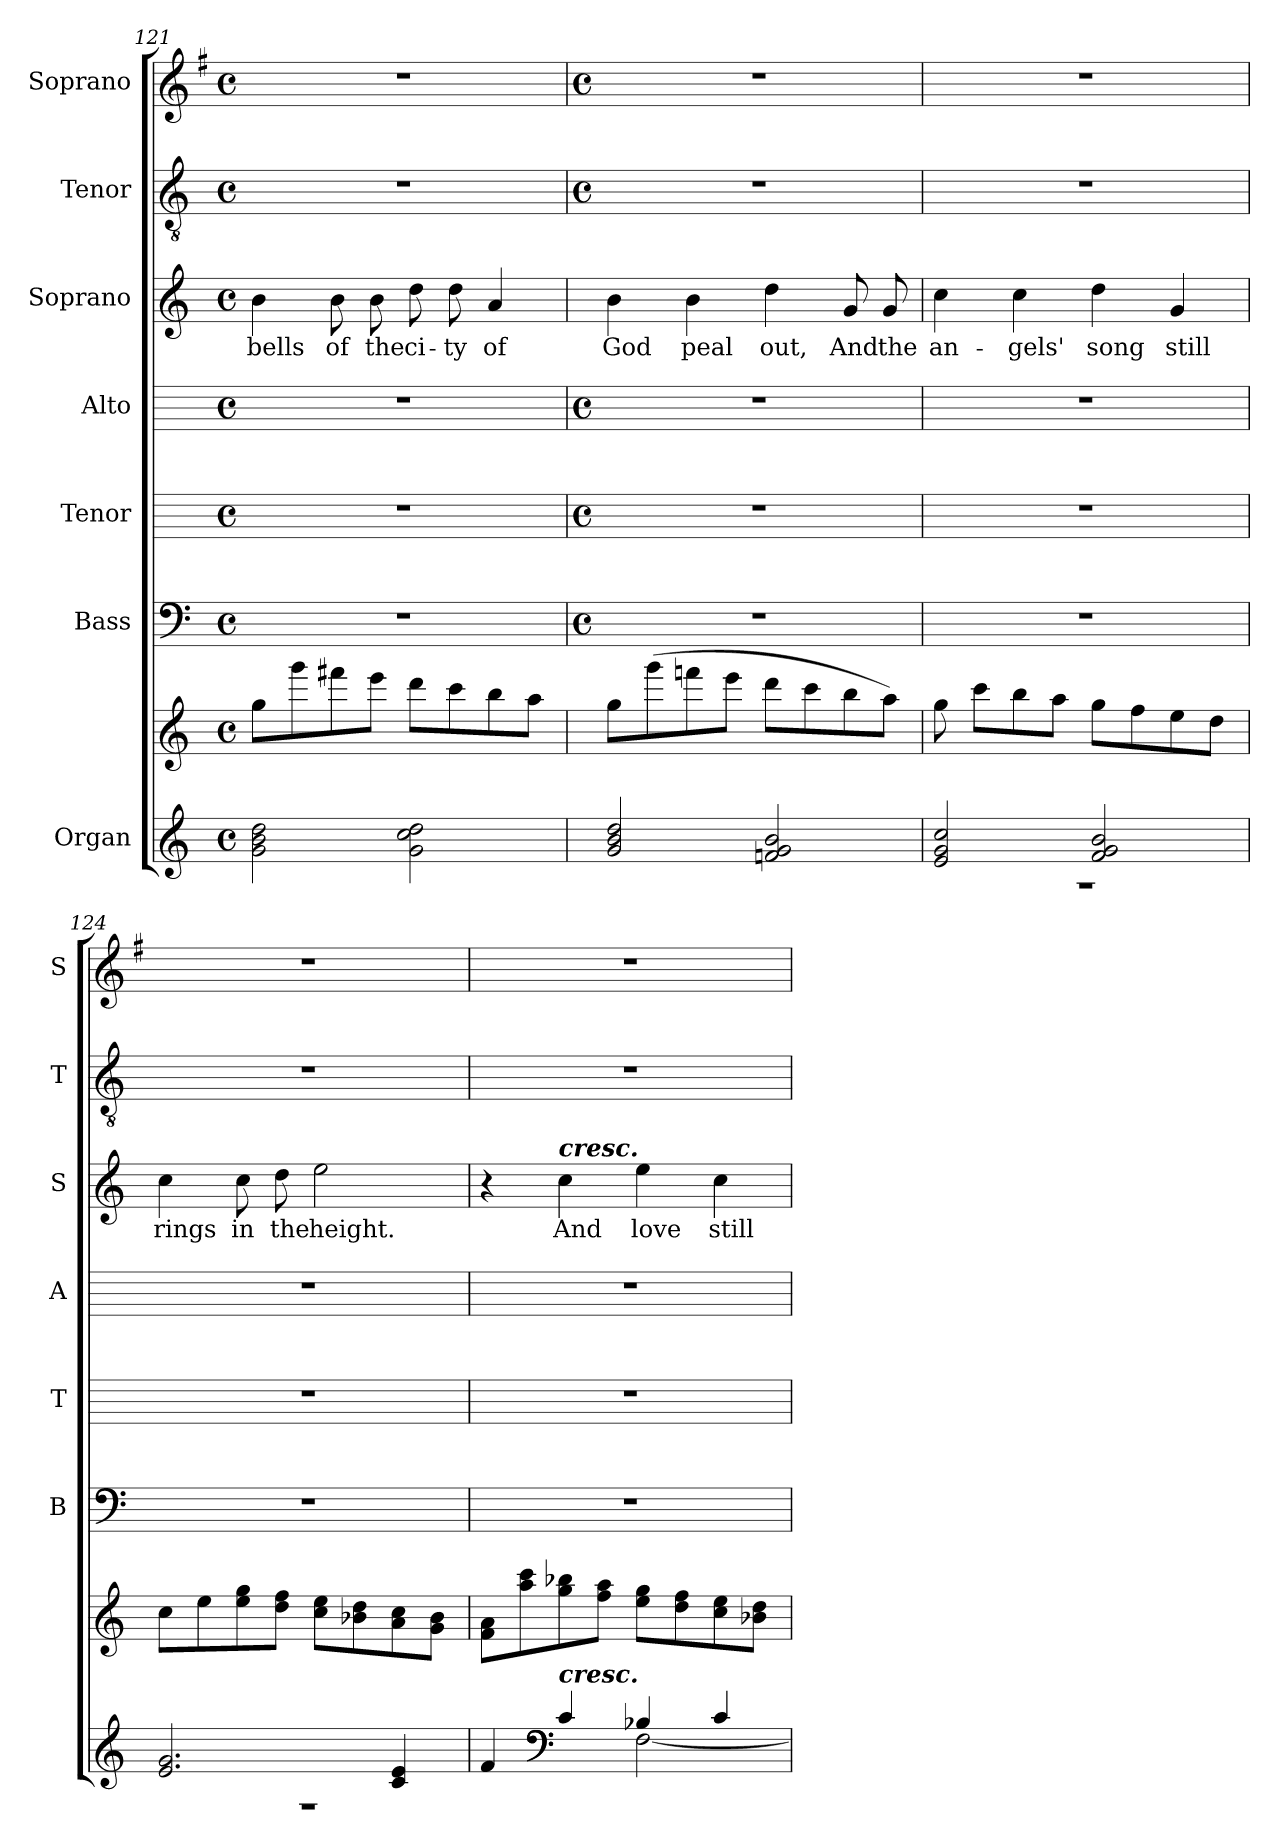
**kern	**kern	**kern	**kern	**kern	**kern	**text	**kern	**kern
*part7	*part7	*part6	*part5	*part4	*part3	*part3	*part2	*part1
*staff8	*staff7	*staff6	*staff5	*staff4	*staff3	*staff3	*staff2	*staff1
*I"Organ	*	*I"Bass	*I"Tenor	*I"Alto	*I"Soprano	*	*I"Tenor	*I"Soprano
*	*	*I'B	*I'T	*I'A	*I'S	*	*I'T	*I'S
*clefG2	*clefG2	*clefF4	*	*	*clefG2	*	*clefGv2	*clefG2
*k[]	*k[]	*k[]	*	*	*k[]	*	*k[]	*k[f#]
*C:	*C:	*C:	*	*	*C:	*	*C:	*G:
*M4/4	*M4/4	*M4/4	*M4/4	*M4/4	*M4/4	*	*M4/4	*M4/4
*met(c)	*met(c)	*met(c)	*met(c)	*met(c)	*met(c)	*	*met(c)	*met(c)
=121	=121	=121	=121	=121	=121	=121	=121	=121
!	!	!	!	!	!	!LO:LY:b	!	!
2g 2b 2dd	8ggL	1r	1r	1r	4b	bells	1r	1r
.	8ggg	.	.	.	.	.	.	.
!	!	!	!	!	!	!LO:LY:b	!	!
.	8fff#X	.	.	.	8b	of	.	.
!	!	!	!	!	!	!LO:LY:b	!	!
.	8eeeJ	.	.	.	8b	the	.	.
!	!	!	!	!	!	!LO:LY:b	!	!
2g 2cc 2dd	8dddL	.	.	.	8dd	ci-	.	.
!	!	!	!	!	!	!LO:LY:b	!	!
.	8ccc	.	.	.	8dd	-ty	.	.
!	!	!	!	!	!	!LO:LY:b	!	!
.	8bb	.	.	.	4a	of	.	.
.	8aaJ	.	.	.	.	.	.	.
!!LO:LB:g=z
=122	=122	=122	=122	=122	=122	=122	=122	=122
*	*	*M4/4	*M4/4	*M4/4	*	*	*M4/4	*M4/4
*	*	*met(c)	*met(c)	*met(c)	*	*	*met(c)	*met(c)
*^	*	*	*	*	*	*	*	*
!	!	!	!	!	!	!	!LO:LY:b	!	!
2g 2b 2dd	1ryy	8ggL	1r	1r	1r	4b	God	1r	1r
.	.	(>8ggg	.	.	.	.	.	.	.
!	!	!	!	!	!	!	!LO:LY:b	!	!
.	.	8fffn	.	.	.	4b	peal	.	.
.	.	8eeeJ	.	.	.	.	.	.	.
!	!	!	!	!	!	!	!LO:LY:b	!	!
2fn 2g 2b	.	8dddL	.	.	.	4dd	out,	.	.
.	.	8ccc	.	.	.	.	.	.	.
!	!	!	!	!	!	!	!LO:LY:b	!	!
.	.	8bb	.	.	.	8g	And	.	.
!	!	!	!	!	!	!	!LO:LY:b	!	!
.	.	8aaJ)	.	.	.	8g	the	.	.
=123	=123	=123	=123	=123	=123	=123	=123	=123	=123
!	!	!	!	!	!	!	!LO:LY:b	!	!
2e 2g 2cc	1r	8gg	1r	1r	1r	4cc	an-	1r	1r
.	.	8cccL	.	.	.	.	.	.	.
!	!	!	!	!	!	!	!LO:LY:b	!	!
.	.	8bb	.	.	.	4cc	-gels'	.	.
.	.	8aaJ	.	.	.	.	.	.	.
!	!	!	!	!	!	!	!LO:LY:b	!	!
2f 2g 2b	.	8ggL	.	.	.	4dd	song	.	.
.	.	8ff	.	.	.	.	.	.	.
!	!	!	!	!	!	!	!LO:LY:b	!	!
.	.	8ee	.	.	.	4g	still	.	.
.	.	8ddJ	.	.	.	.	.	.	.
=124	=124	=124	=124	=124	=124	=124	=124	=124	=124
!	!	!	!	!	!	!	!LO:LY:b	!	!
2.e 2.g	1r	8ccL	1r	1r	1r	4cc	rings	1r	1r
.	.	8ee	.	.	.	.	.	.	.
!	!	!	!	!	!	!	!LO:LY:b	!	!
.	.	8ee 8gg	.	.	.	8cc	in	.	.
!	!	!	!	!	!	!	!LO:LY:b	!	!
.	.	8dd 8ffJ	.	.	.	8dd	the	.	.
!	!	!	!	!	!	!	!LO:LY:b	!	!
.	.	8cc 8eeL	.	.	.	2ee	height.	.	.
.	.	8b-X 8dd	.	.	.	.	.	.	.
4c 4e	.	8a 8cc	.	.	.	.	.	.	.
.	.	8g 8b-J	.	.	.	.	.	.	.
=125	=125	=125	=125	=125	=125	=125	=125	=125	=125
4ryy	4f/	8f 8aL	1r	1r	1r	4r	.	1r	1r
.	.	8aa 8ccc	.	.	.	.	.	.	.
*clefF4	*	*	*	*	*	*	*	*	*
!	!	!	!	!	!	!LO:TX:a:Bi:t=cresc.	!	!	!
!LO:TX:a:Bi:t=cresc.	!	!	!	!	!	!	!	!	!
!	!	!	!	!	!	!	!LO:LY:b	!	!
4c/	4ryy	8gg 8bb-X	.	.	.	4cc	And	.	.
.	.	8ff 8aaJ	.	.	.	.	.	.	.
!	!	!	!	!	!	!	!LO:LY:b	!	!
4B-X/	[2F\	8ee 8ggL	.	.	.	4ee	love	.	.
.	.	8dd 8ff	.	.	.	.	.	.	.
!	!	!	!	!	!	!	!LO:LY:b	!	!
4c/	.	8cc 8ee	.	.	.	4cc	still	.	.
.	.	8b-X 8ddJ	.	.	.	.	.	.	.
*v	*v	*	*	*	*	*	*	*	*
=	=	=	=	=	=	=	=	=
*-	*-	*-	*-	*-	*-	*-	*-	*-
